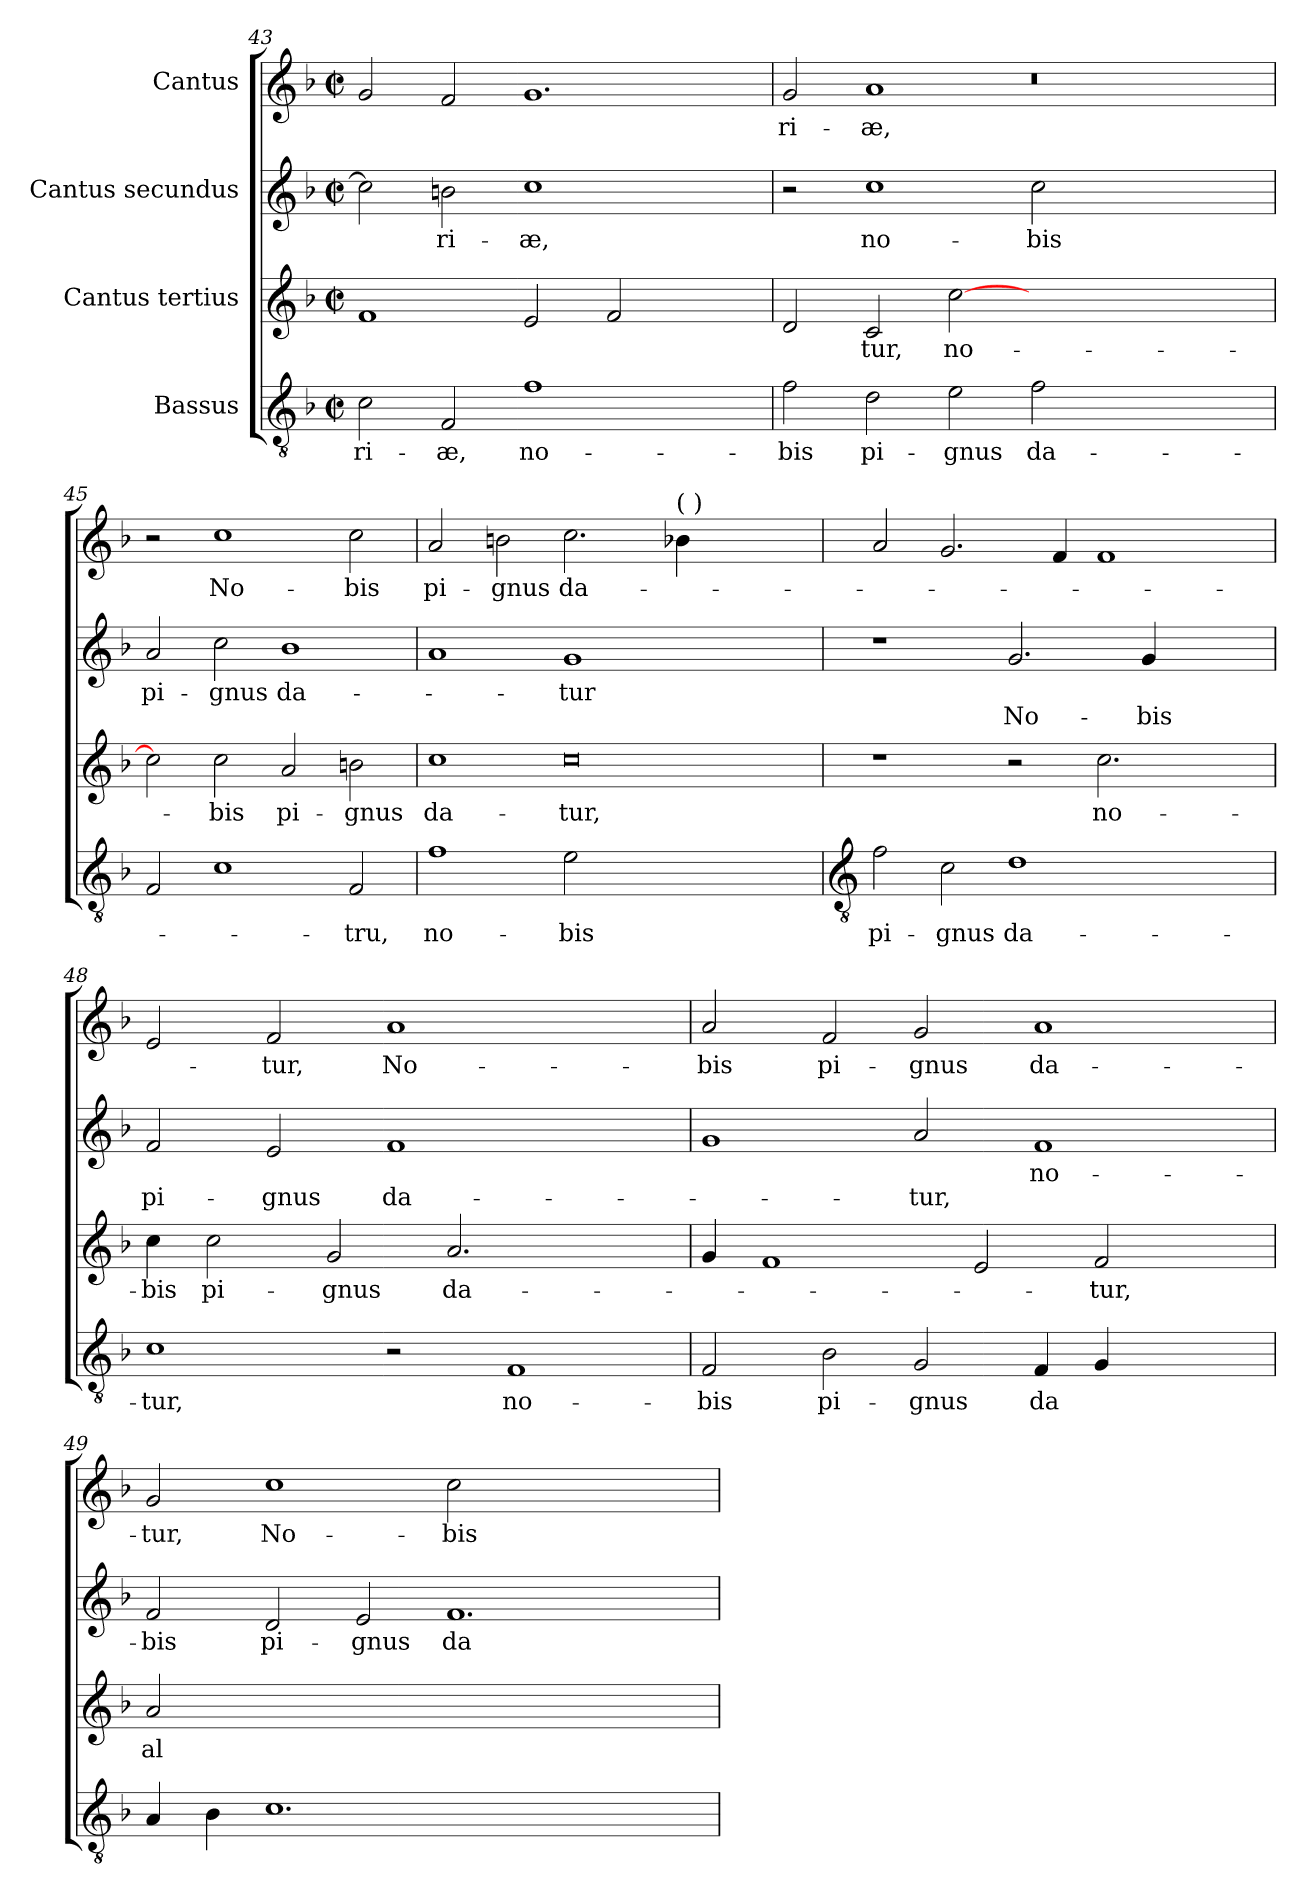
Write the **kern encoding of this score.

**kern	**text	**kern	**text	**kern	**text	**text	**kern	**text
*part4	*part4	*part3	*part3	*part2	*part2	*part2	*part1	*part1
*staff4	*staff4	*staff3	*staff3	*staff2	*staff2	*staff2	*staff1	*staff1
*I"Bassus	*	*I"Cantus tertius	*	*I"Cantus secundus	*	*	*I"Cantus	*
!!LO:LB:g=z
*clefGv2	*	*clefG2	*	*clefG2	*	*	*clefG2	*
*k[b-]	*	*k[b-]	*	*k[b-]	*	*	*k[b-]	*
*F:	*	*F:	*	*F:	*	*	*F:	*
*M4/2	*	*M4/2	*	*M4/2	*	*	*M4/2	*
*met(c|)	*	*met(c|)	*	*met(c|)	*	*	*met(c|)	*
=43	=43	=43	=43	=43	=43	=43	=43	=43
!	!LO:LY:b	!	!	!	!	!	!	!
2c	-ri-	1f	.	2cc]	.	.	2g	.
!	!LO:LY:b	!	!	!	!LO:LY:b	!	!	!
2F	-æ,	.	.	2bn	-ri-	.	2f	.
!	!LO:LY:b	!	!	!	!LO:LY:b	!	!	!
1f	no-	2e	.	1cc	-æ,	.	1.g	.
.	.	2f	.	.	.	.	.	.
2ryy	.	2ryy	.	2ryy	.	.	.	.
=44	=44	=44	=44	=44	=44	=44	=44	=44
!	!LO:LY:b	!	!	!	!	!	!	!LO:LY:b
2f	-bis	2d	.	2r	.	.	2g	-ri-
!	!LO:LY:b	!	!LO:LY:b	!	!LO:LY:b	!	!	!LO:LY:b
2d	pi-	2c	tur,	1cc	no-	.	1a	-æ,
!	!LO:LY:b	!	!LO:LY:b	!	!	!	!	!
2e	-gnus	[2cc	no-	.	.	.	.	.
!	!LO:LY:b	!	!	!	!LO:LY:b	!	!	!
2f	da-	0ryy	.	2cc	-bis	.	0r	.
1.ryy	.	.	.	1.ryy	.	.	.	.
!!LO:LB:g=z
=45	=45	=45	=45	=45	=45	=45	=45	=45
!	!	!	!	!	!LO:LY:b	!	!	!
2F	.	2cc]	.	2a	pi-	.	2r	.
!	!	!	!LO:LY:b	!	!LO:LY:b	!	!	!LO:LY:b
1c	.	2cc	-bis	2cc	-gnus	.	1cc	No-
!	!	!	!LO:LY:b	!	!LO:LY:b	!	!	!
.	.	2a	pi-	1b-	da-	.	.	.
!	!LO:LY:b	!	!LO:LY:b	!	!	!	!	!LO:LY:b
2F	-tru,	2bn	-gnus	.	.	.	2cc	-bis
=46	=46	=46	=46	=46	=46	=46	=46	=46
!	!LO:LY:b	!	!LO:LY:b	!	!	!	!	!LO:LY:b
1f	no-	1cc	da-	1a	.	.	2a	pi-
!	!	!	!	!	!	!	!	!LO:LY:b
.	.	.	.	.	.	.	2bn	-gnus
!	!LO:LY:b	!	!LO:LY:b	!	!LO:LY:b	!	!	!LO:LY:b
2e	-bis	0cc	-tur,	1g	-tur	.	2.cc	da-
1.ryy	.	.	.	.	.	.	.	.
!	!	!	!	!	!	!	!LO:TX:a:t=(  )	!
.	.	.	.	.	.	.	4b-	.
.	.	.	.	1ryy	.	.	1ryy	.
!!LO:LB:g=z
=47	=47	=47	=47	=47	=47	=47	=47	=47
*clefGv2	*	*	*	*	*	*	*	*
!	!LO:LY:b	!	!	!	!	!	!	!
2f	pi-	1r	.	1r	.	.	2a	.
!	!LO:LY:b	!	!	!	!	!	!	!
2c	-gnus	.	.	.	.	.	2.g	.
!	!LO:LY:b	!	!	!	!	!LO:LY:b	!	!
1d	da-	2r	.	2.g	.	No-	.	.
.	.	.	.	.	.	.	4f	.
!	!	!	!LO:LY:b	!	!	!	!	!
.	.	2.cc	no-	.	.	.	1f	.
!	!	!	!	!	!	!LO:LY:b	!	!
.	.	.	.	4g	.	-bis	.	.
2ryy	.	.	.	2ryy	.	.	.	.
.	.	4ryy	.	.	.	.	.	.
!!LO:LB:g=z
=48A	=48A	=48A	=48A	=48A	=48A	=48A	=48A	=48A
!	!LO:LY:b	!	!LO:LY:b	!	!	!LO:LY:b	!	!
1c	-tur,	4cc	-bis	2f	.	pi-	2e	.
!	!	!	!LO:LY:b	!	!	!	!	!
.	.	2cc	pi-	.	.	.	.	.
!	!	!	!	!	!	!LO:LY:b	!	!LO:LY:b
.	.	.	.	2e	.	-gnus	2f	-tur,
!	!	!	!LO:LY:b	!	!	!	!	!
.	.	2g	-gnus	.	.	.	.	.
!	!	!	!	!	!	!LO:LY:b	!	!LO:LY:b
2r	.	.	.	1f	.	da-	1a	No-
!	!	!	!LO:LY:b	!	!	!	!	!
.	.	2.a	da-	.	.	.	.	.
!	!LO:LY:b	!	!	!	!	!	!	!
1F	no-	.	.	.	.	.	.	.
.	.	2ryy	.	2ryy	.	.	2ryy	.
=49A	=49A	=49A	=49A	=49A	=49A	=49A	=49A	=49A
!	!LO:LY:b	!	!	!	!	!	!	!LO:LY:b
2F	-bis	4g	.	1g	.	.	2a	-bis
.	.	1f	.	.	.	.	.	.
!	!LO:LY:b	!	!	!	!	!	!	!LO:LY:b
2B-	pi-	.	.	.	.	.	2f	pi-
!	!LO:LY:b	!	!	!	!	!LO:LY:b	!	!LO:LY:b
2G	-gnus	.	.	2a	.	-tur,	2g	-gnus
.	.	2e	.	.	.	.	.	.
!	!LO:LY:b	!	!	!	!LO:LY:b	!	!	!LO:LY:b
4F	da	.	.	1f	no-	.	1a	da-
!	!	!	!LO:LY:b	!	!	!	!	!
4G	.	2f	-tur,	.	.	.	.	.
2ryy	.	.	.	.	.	.	.	.
.	.	4ryy	.	.	.	.	.	.
=49B	=49B	=49B	=49B	=49B	=49B	=49B	=49B	=49B
!	!	!	!LO:LY:b	!	!LO:LY:b	!	!	!LO:LY:b
4A	.	2a	al-	2f	-bis	.	2g	-tur,
4B-	.	.	.	.	.	.	.	.
!	!	!	!	!	!LO:LY:b	!	!	!LO:LY:b
1.c	.	0ryy	.	2d	pi-	.	1cc	No-
!	!	!	!	!	!LO:LY:b	!	!	!
.	.	.	.	2e	-gnus	.	.	.
!	!	!	!	!	!LO:LY:b	!	!	!LO:LY:b
.	.	.	.	1.f	da-	.	2cc	-bis
1ryy	.	.	.	.	.	.	1ryy	.
.	.	2ryy	.	.	.	.	.	.
=	=	=	=	=	=	=	=	=
*-	*-	*-	*-	*-	*-	*-	*-	*-
